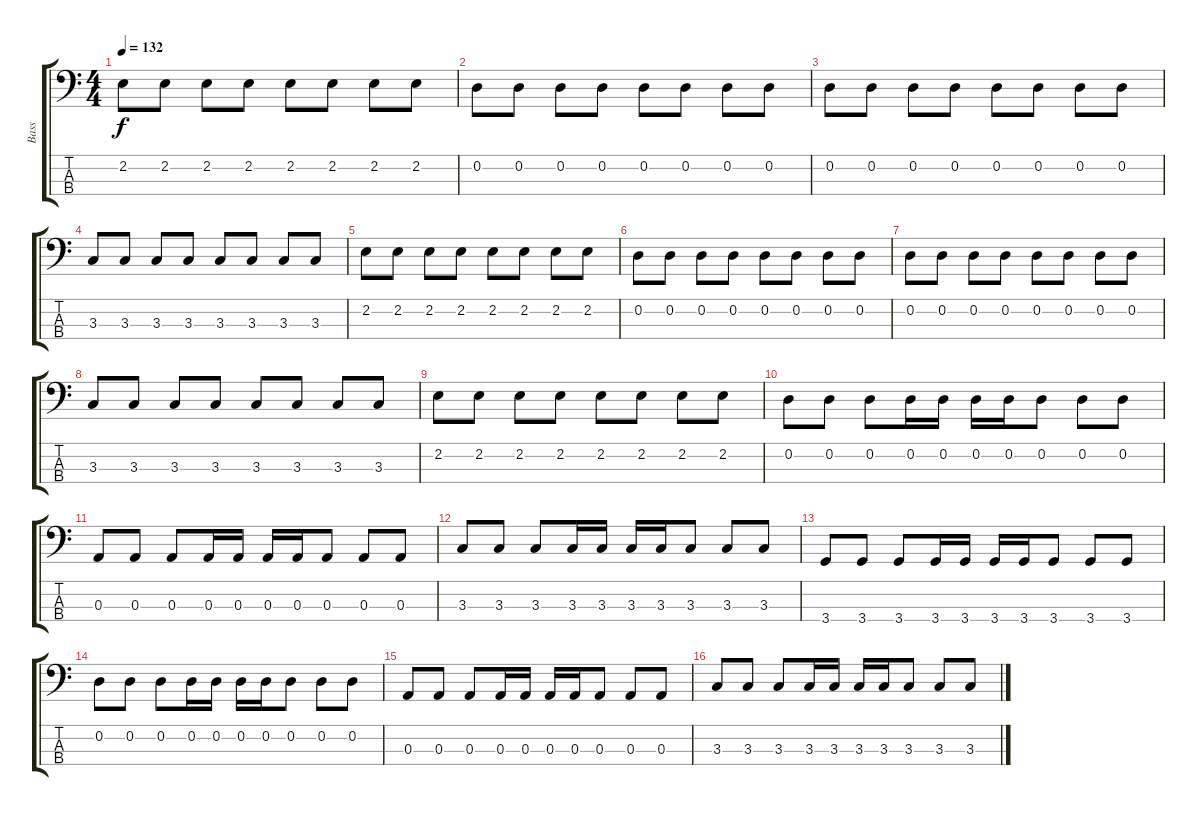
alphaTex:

\track ("Bass" "Bass") {instrument electricbassfinger}
\staff {score tabs}
\tuning (G2 D2 A1 E1) {hide}
\ts (4 4)
\tempo 132
\clef f4
\ks c
2.2.8{dy f} 2.2.8 2.2.8 2.2.8 2.2.8 2.2.8 2.2.8 2.2.8 |
0.2.8 0.2.8 0.2.8 0.2.8 0.2.8 0.2.8 0.2.8 0.2.8 |
0.2.8 0.2.8 0.2.8 0.2.8 0.2.8 0.2.8 0.2.8 0.2.8 |
3.3.8 3.3.8 3.3.8 3.3.8 3.3.8 3.3.8 3.3.8 3.3.8 |
2.2.8 2.2.8 2.2.8 2.2.8 2.2.8 2.2.8 2.2.8 2.2.8 |
0.2.8 0.2.8 0.2.8 0.2.8 0.2.8 0.2.8 0.2.8 0.2.8 |
0.2.8 0.2.8 0.2.8 0.2.8 0.2.8 0.2.8 0.2.8 0.2.8 |
3.3.8 3.3.8 3.3.8 3.3.8 3.3.8 3.3.8 3.3.8 3.3.8 |
2.2.8 2.2.8 2.2.8 2.2.8 2.2.8 2.2.8 2.2.8 2.2.8 |
0.2.8 0.2.8 0.2.8 0.2.16 0.2.16 0.2.16 0.2.16 0.2.8 0.2.8 0.2.8 |
0.3.8 0.3.8 0.3.8 0.3.16 0.3.16 0.3.16 0.3.16 0.3.8 0.3.8 0.3.8 |
3.3.8 3.3.8 3.3.8 3.3.16 3.3.16 3.3.16 3.3.16 3.3.8 3.3.8 3.3.8 |
3.4.8 3.4.8 3.4.8 3.4.16 3.4.16 3.4.16 3.4.16 3.4.8 3.4.8 3.4.8 |
0.2.8 0.2.8 0.2.8 0.2.16 0.2.16 0.2.16 0.2.16 0.2.8 0.2.8 0.2.8 |
0.3.8 0.3.8 0.3.8 0.3.16 0.3.16 0.3.16 0.3.16 0.3.8 0.3.8 0.3.8 |
3.3.8 3.3.8 3.3.8 3.3.16 3.3.16 3.3.16 3.3.16 3.3.8 3.3.8 3.3.8
